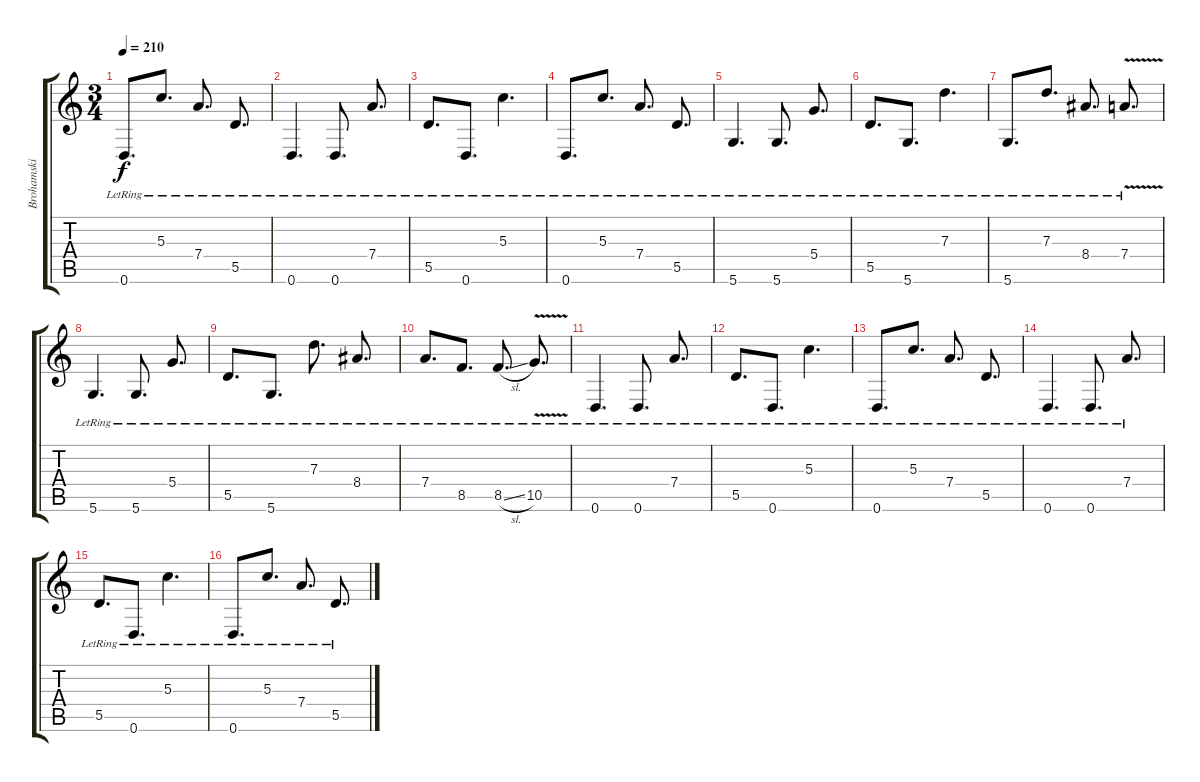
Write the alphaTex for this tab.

\track ("Brohamski" "Brohamski") {instrument distortionguitar}
\staff {score tabs}
\tuning (E4 B3 G3 D3 A2 D2) {hide}
\ts (3 4)
\tempo 210
\clef g2
\ks c
0.6{lr}.8{d dy f} 5.3{lr}.8{d} 7.4{lr}.8{d} 5.5{lr}.8{d} |
0.6{lr}.4{d instrument acousticguitarnylon} 0.6{lr}.8{d} 7.4{lr}.8{d} |
5.5{lr}.8{d} 0.6{lr}.8{d} 5.3{lr}.4{d} |
0.6{lr}.8{d} 5.3{lr}.8{d} 7.4{lr}.8{d} 5.5{lr}.8{d} |
5.6{lr}.4{d instrument acousticguitarnylon} 5.6{lr}.8{d} 5.4{lr}.8{d} |
5.5{lr}.8{d} 5.6{lr}.8{d} 7.3{lr}.4{d} |
5.6{lr}.8{d} 7.3{lr}.8{d} 8.4{lr}.8{d} 7.4{v lr}.8{d} |
5.6{lr}.4{d instrument acousticguitarnylon} 5.6{lr}.8{d} 5.4{lr}.8{d} |
5.5{lr}.8{d} 5.6{lr}.8{d} 7.3{lr}.8{d} 8.4{lr}.8{d} |
7.4{lr}.8{d} 8.5{lr}.8{d} 8.5{sl lr}.8{d} 10.5{v lr}.8{d} |
0.6{lr}.4{d instrument acousticguitarnylon} 0.6{lr}.8{d} 7.4{lr}.8{d} |
5.5{lr}.8{d} 0.6{lr}.8{d} 5.3{lr}.4{d} |
0.6{lr}.8{d} 5.3{lr}.8{d} 7.4{lr}.8{d} 5.5{lr}.8{d} |
0.6{lr}.4{d instrument acousticguitarnylon} 0.6{lr}.8{d} 7.4{lr}.8{d} |
5.5{lr}.8{d} 0.6{lr}.8{d} 5.3{lr}.4{d} |
0.6{lr}.8{d} 5.3{lr}.8{d} 7.4{lr}.8{d} 5.5{lr}.8{d}
